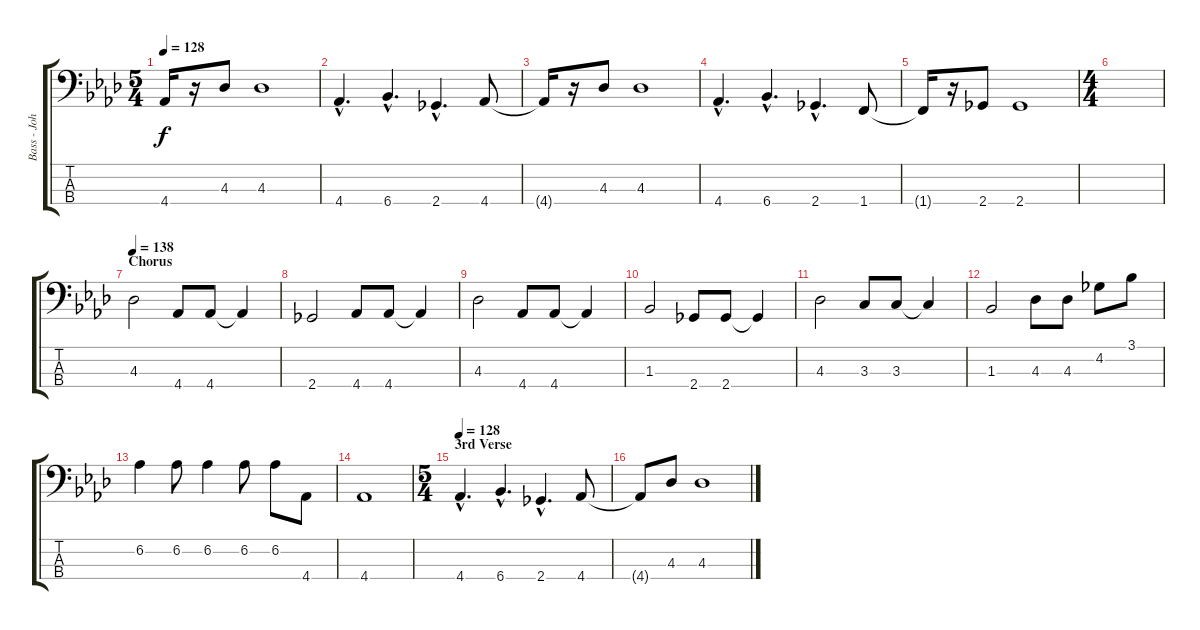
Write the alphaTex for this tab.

\track ("Bass - John Wetton" "Bass - Joh") {instrument electricbasspick}
\staff {score tabs}
\tuning (G2 D2 A1 E1) {hide}
\ts (5 4)
\tempo 128
\clef f4
\ks ab
4.4{t}.16{dy f} r.16 4.3.8 4.3.1 |
4.4{hac}.4{d} 6.4{hac}.4{d} 2.4{hac}.4{d} 4.4.8 |
4.4{t}.16 r.16 4.3.8 4.3.1 |
4.4{hac}.4{d} 6.4{hac}.4{d} 2.4{hac}.4{d} 1.4.8 |
1.4{t}.16 r.16 2.4.8 2.4.1 |
\ts (4 4)
|
\section ("" "Chorus")
\tempo 138
4.3.2 4.4.8 4.4.8 4.4{t}.4 |
2.4.2 4.4.8 4.4.8 4.4{t}.4 |
4.3.2 4.4.8 4.4.8 4.4{t}.4 |
1.3.2 2.4.8 2.4.8 2.4{t}.4 |
4.3.2 3.3.8 3.3.8 3.3{t}.4 |
1.3.2 4.3.8 4.3.8 4.2.8 3.1.8 |
6.2.4 6.2.8 6.2.4 6.2.8 6.2.8 4.4.8 |
4.4.1 |
\ts (5 4)
\section ("" "3rd Verse")
\tempo 128
4.4{hac}.4{d} 6.4{hac}.4{d} 2.4{hac}.4{d} 4.4.8 |
4.4{t}.8 4.3.8 4.3.1
